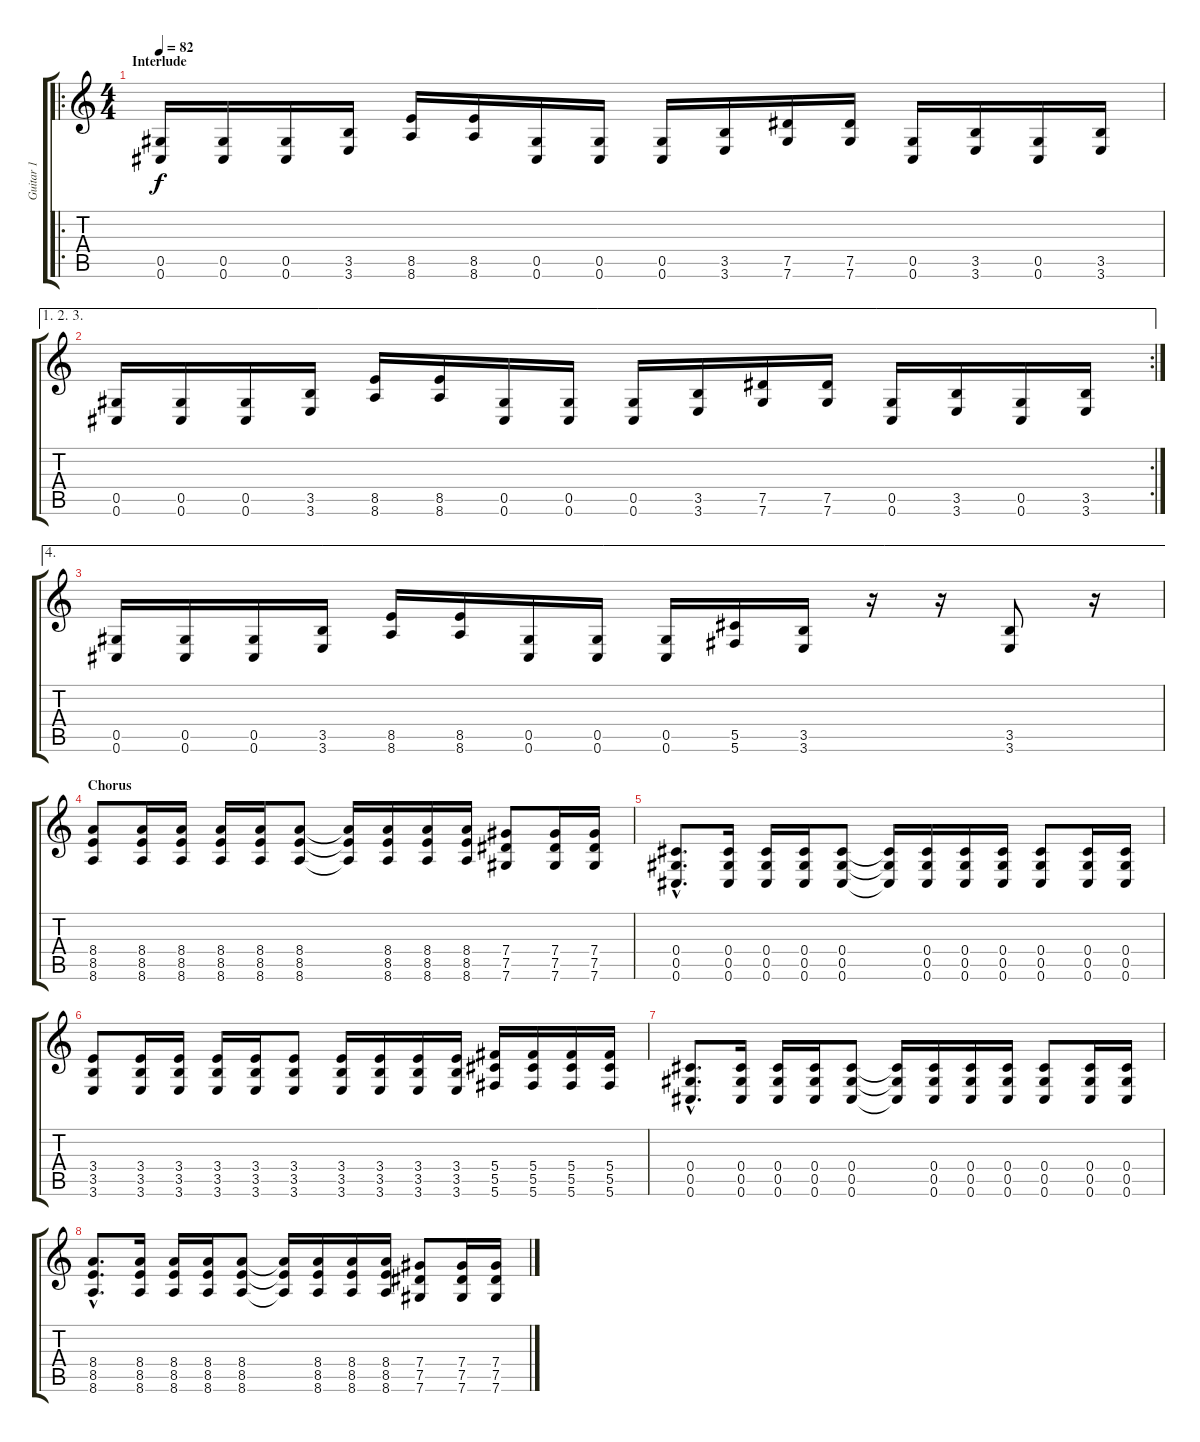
\track ("Guitar 1" "Guitar 1") {instrument distortionguitar}
\staff {score tabs}
\tuning (Eb4 Bb3 Gb3 Db3 Ab2 Db2) {hide}
\ro
\ts (4 4)
\section ("" "Interlude")
\tempo 82
\clef g2
\ks c
(0.5 0.6).16{dy f} (0.5 0.6).16 (0.5 0.6).16 (3.5 3.6).16 (8.5 8.6).16 (8.5 8.6).16 (0.5 0.6).16 (0.5 0.6).16 (0.5 0.6).16 (3.5 3.6).16 (7.5 7.6).16 (7.5 7.6).16 (0.5 0.6).16 (3.5 3.6).16 (0.5 0.6).16 (3.5 3.6).16 |
\ae (1 2 3)
\rc 2
(0.5 0.6).16 (0.5 0.6).16 (0.5 0.6).16 (3.5 3.6).16 (8.5 8.6).16 (8.5 8.6).16 (0.5 0.6).16 (0.5 0.6).16 (0.5 0.6).16 (3.5 3.6).16 (7.5 7.6).16 (7.5 7.6).16 (0.5 0.6).16 (3.5 3.6).16 (0.5 0.6).16 (3.5 3.6).16 |
\ae 4
(0.5 0.6).16 (0.5 0.6).16 (0.5 0.6).16 (3.5 3.6).16 (8.5 8.6).16 (8.5 8.6).16 (0.5 0.6).16 (0.5 0.6).16 (0.5 0.6).16 (5.5 5.6).16 (3.5 3.6).16 r.16 r.16 (3.5 3.6).8 r.16 |
\section ("" "Chorus")
(8.4 8.5 8.6).8 (8.4 8.5 8.6).16 (8.4 8.5 8.6).16 (8.4 8.5 8.6).16 (8.4 8.5 8.6).16 (8.4 8.5 8.6).8 (8.4{t} 8.5{t} 8.6{t}).16 (8.4 8.5 8.6).16 (8.4 8.5 8.6).16 (8.4 8.5 8.6).16 (7.4 7.5 7.6).8 (7.4 7.5 7.6).16 (7.4 7.5 7.6).16 |
(0.4{hac} 0.5{hac} 0.6{hac}).8{d} (0.4 0.5 0.6).16 (0.4 0.5 0.6).16 (0.4 0.5 0.6).16 (0.4 0.5 0.6).8 (0.4{t} 0.5{t} 0.6{t}).16 (0.4 0.5 0.6).16 (0.4 0.5 0.6).16 (0.4 0.5 0.6).16 (0.4 0.5 0.6).8 (0.4 0.5 0.6).16 (0.4 0.5 0.6).16 |
(3.4 3.5 3.6).8 (3.4 3.5 3.6).16 (3.4 3.5 3.6).16 (3.4 3.5 3.6).16 (3.4 3.5 3.6).16 (3.4 3.5 3.6).8 (3.4 3.5 3.6).16 (3.4 3.5 3.6).16 (3.4 3.5 3.6).16 (3.4 3.5 3.6).16 (5.4 5.5 5.6).16 (5.4 5.5 5.6).16 (5.4 5.5 5.6).16 (5.4 5.5 5.6).16 |
(0.4{hac} 0.5{hac} 0.6{hac}).8{d} (0.4 0.5 0.6).16 (0.4 0.5 0.6).16 (0.4 0.5 0.6).16 (0.4 0.5 0.6).8 (0.4{t} 0.5{t} 0.6{t}).16 (0.4 0.5 0.6).16 (0.4 0.5 0.6).16 (0.4 0.5 0.6).16 (0.4 0.5 0.6).8 (0.4 0.5 0.6).16 (0.4 0.5 0.6).16 |
(8.4{hac} 8.5{hac} 8.6{hac}).8{d} (8.4 8.5 8.6).16 (8.4 8.5 8.6).16 (8.4 8.5 8.6).16 (8.4 8.5 8.6).8 (8.4{t} 8.5{t} 8.6{t}).16 (8.4 8.5 8.6).16 (8.4 8.5 8.6).16 (8.4 8.5 8.6).16 (7.4 7.5 7.6).8 (7.4 7.5 7.6).16 (7.4 7.5 7.6).16
